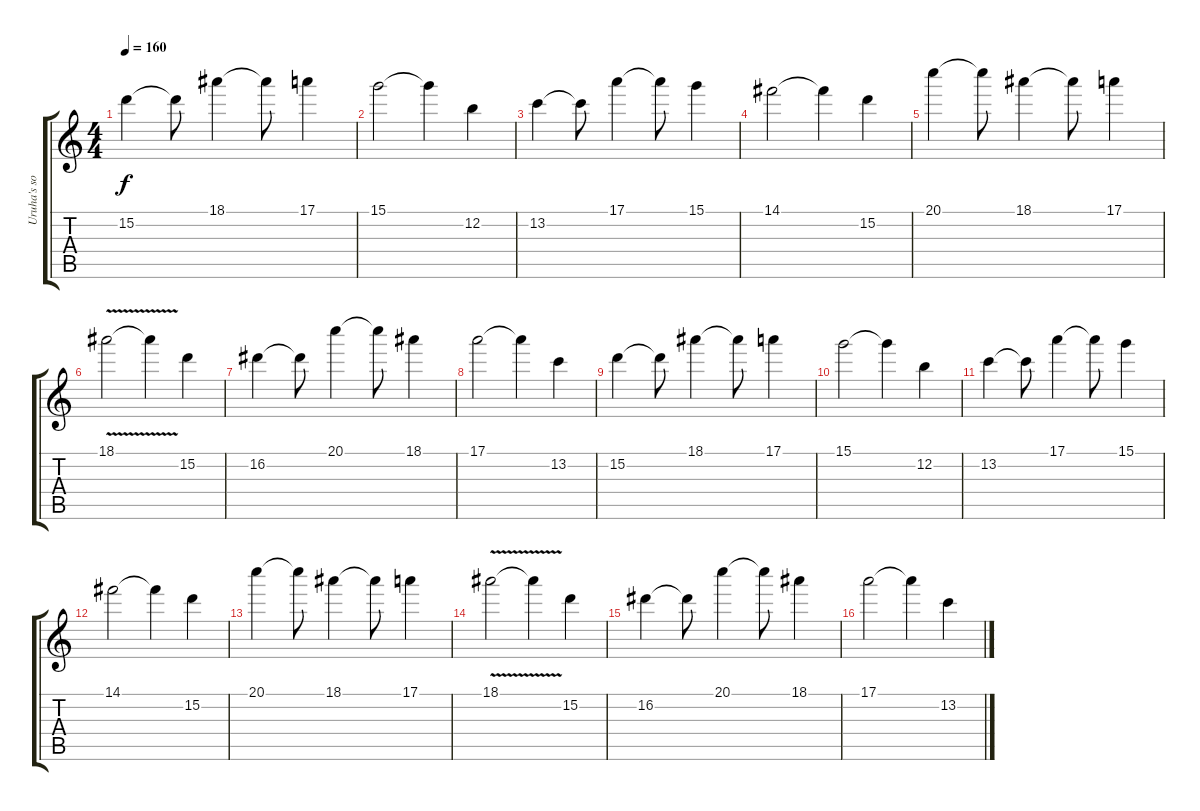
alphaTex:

\track ("Uruha's solo" "Uruha's so") {instrument distortionguitar}
\staff {score tabs}
\tuning (E4 B3 G3 D3 A2 E2) {hide}
\ts (4 4)
\tempo 160
\clef g2
\ks c
15.2.4{dy f} 15.2{t}.8 18.1.4 18.1{t}.8 17.1.4 |
15.1.2 15.1{t}.4 12.2.4 |
13.2.4 13.2{t}.8 17.1.4 17.1{t}.8 15.1.4 |
14.1.2 14.1{t}.4 15.2.4 |
20.1.4 20.1{t}.8 18.1.4 18.1{t}.8 17.1.4 |
18.1{v}.2 18.1{t}.4 15.2.4 |
16.2.4 16.2{t}.8 20.1.4 20.1{t}.8 18.1.4 |
17.1.2 17.1{t}.4 13.2.4 |
15.2.4 15.2{t}.8 18.1.4 18.1{t}.8 17.1.4 |
15.1.2 15.1{t}.4 12.2.4 |
13.2.4 13.2{t}.8 17.1.4 17.1{t}.8 15.1.4 |
14.1.2 14.1{t}.4 15.2.4 |
20.1.4 20.1{t}.8 18.1.4 18.1{t}.8 17.1.4 |
18.1{v}.2 18.1{t}.4 15.2.4 |
16.2.4 16.2{t}.8 20.1.4 20.1{t}.8 18.1.4 |
17.1.2 17.1{t}.4 13.2.4
